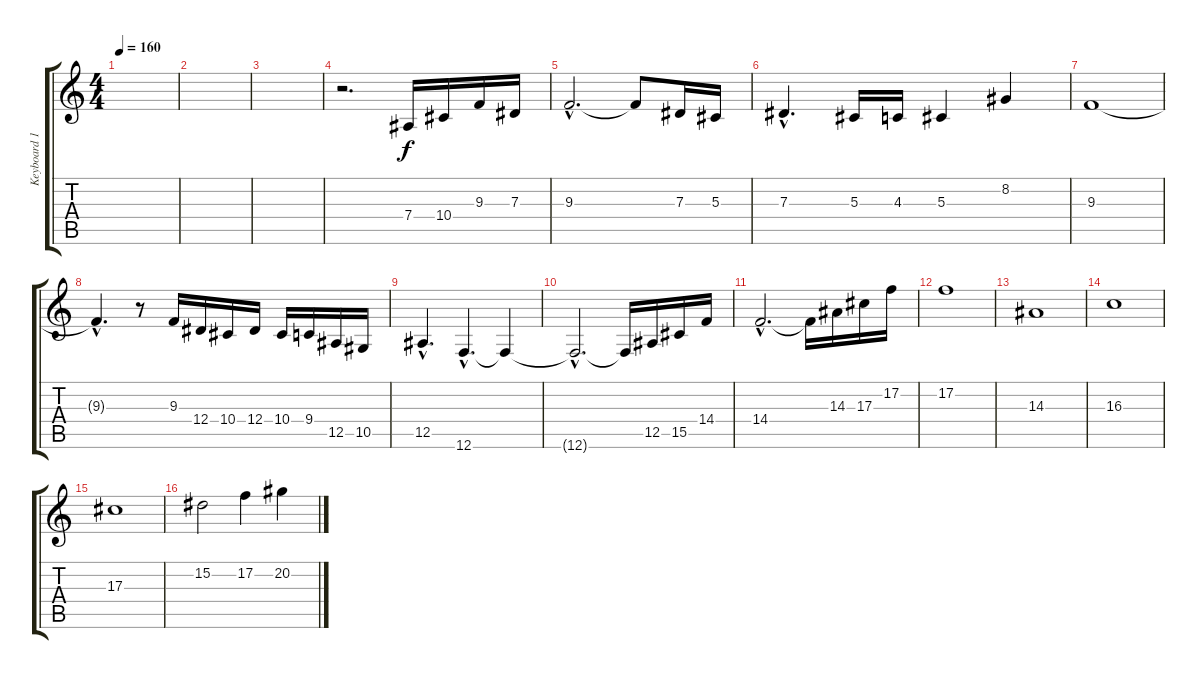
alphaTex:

\track ("Keyboard 1" "Keyboard 1") {instrument stringensemble1}
\staff {score tabs}
\tuning (F4 C4 Ab3 Eb3 Bb2 F2) {hide}
\ts (4 4)
\section ("" "")
\tempo 160
\clef g2
\ks c
|
|
|
r.2{d} 7.4.16 10.4.16 9.3.16 7.3.16 |
\section ("" "")
9.3{hac}.2{d} 9.3{t}.8 7.3.16 5.3.16 |
7.3{hac}.4{d} 5.3.16 4.3.16 5.3.4 8.2.4 |
9.3.1 |
9.3{hac t}.4{d} r.8 9.3.16 12.4.16 10.4.16 12.4.16 10.4.16 9.4.16 12.5.16 10.5.16 |
12.5{hac}.4{d} 12.6{hac}.4{d} 12.6{t}.4 |
12.6{hac t}.2{d} 12.6{t}.16 12.5.16 15.5.16 14.4.16 |
14.4{hac}.2{d} 14.4{t}.16 14.3.16 17.3.16 17.2.16 |
17.2.1 |
\section ("" "")
14.3.1 |
16.3.1 |
17.3.1 |
15.2.2 17.2.4 20.2.4
